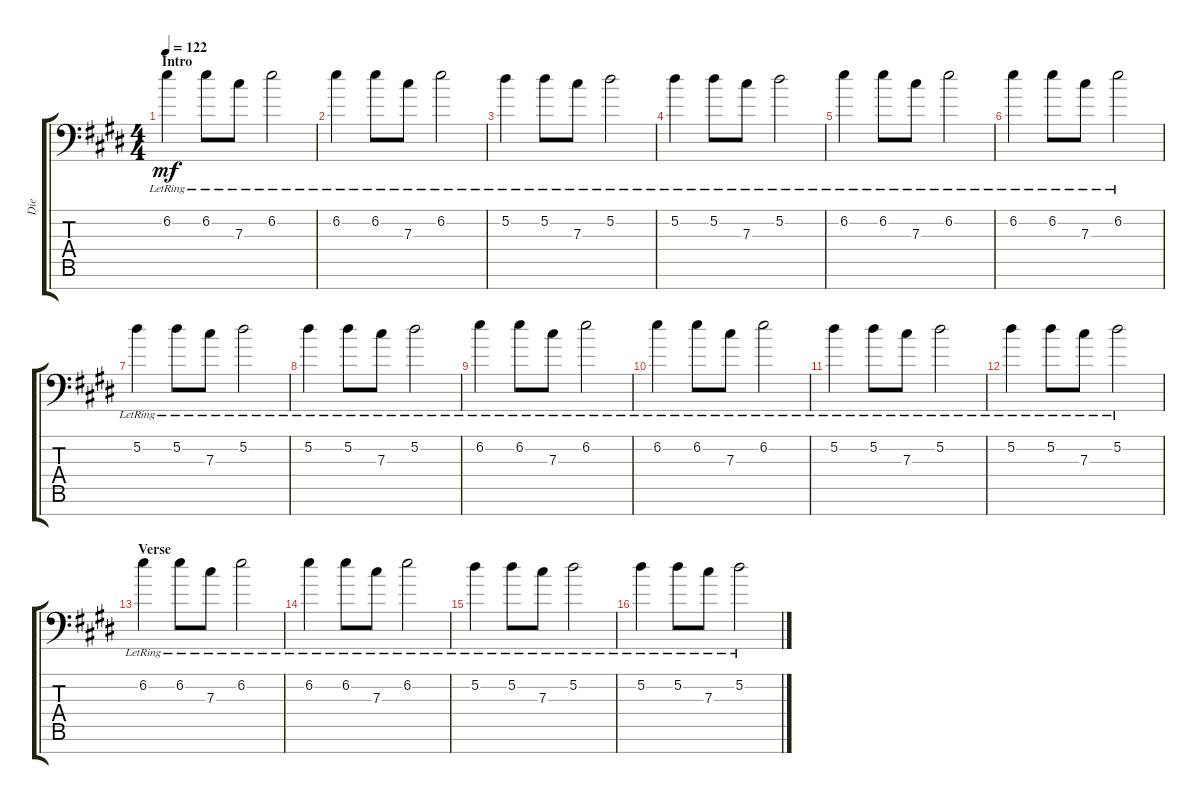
\track ("Die" "Die") {instrument electricguitarjazz}
\staff {score tabs}
\tuning (Eb4 Bb3 Gb3 Db3 Ab2 Db2 Ab1) {hide}
\ts (4 4)
\section ("" "Intro")
\tempo 122
\clef f4
\ks c#minor
6.2{lr}.4{dy mf instrument electricguitarjazz} 6.2{lr}.8 7.3{lr}.8 6.2{lr}.2 |
6.2{lr}.4 6.2{lr}.8 7.3{lr}.8 6.2{lr}.2 |
5.2{lr}.4 5.2{lr}.8 7.3{lr}.8 5.2{lr}.2 |
5.2{lr}.4 5.2{lr}.8 7.3{lr}.8 5.2{lr}.2 |
6.2{lr}.4 6.2{lr}.8 7.3{lr}.8 6.2{lr}.2 |
6.2{lr}.4 6.2{lr}.8 7.3{lr}.8 6.2{lr}.2 |
5.2{lr}.4 5.2{lr}.8 7.3{lr}.8 5.2{lr}.2 |
5.2{lr}.4 5.2{lr}.8 7.3{lr}.8 5.2{lr}.2 |
6.2{lr}.4 6.2{lr}.8 7.3{lr}.8 6.2{lr}.2 |
6.2{lr}.4 6.2{lr}.8 7.3{lr}.8 6.2{lr}.2 |
5.2{lr}.4 5.2{lr}.8 7.3{lr}.8 5.2{lr}.2 |
5.2{lr}.4 5.2{lr}.8 7.3{lr}.8 5.2{lr}.2 |
\section ("" "Verse")
6.2{lr}.4 6.2{lr}.8 7.3{lr}.8 6.2{lr}.2 |
6.2{lr}.4 6.2{lr}.8 7.3{lr}.8 6.2{lr}.2 |
5.2{lr}.4 5.2{lr}.8 7.3{lr}.8 5.2{lr}.2 |
5.2{lr}.4 5.2{lr}.8 7.3{lr}.8 5.2{lr}.2
